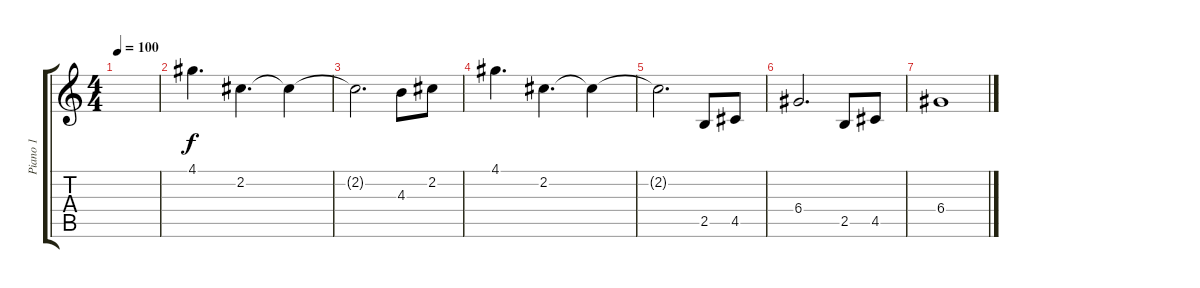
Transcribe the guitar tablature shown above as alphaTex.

\track ("Piano 1" "Piano 1") {instrument brightacousticpiano}
\staff {score tabs}
\tuning (E5 B4 G4 D4 A3 E3) {hide}
\ts (4 4)
\tempo 100
\clef g2
\ks c
|
4.1.4{d} 2.2.4{d} 2.2{t}.4 |
2.2{t}.2{d} 4.3.8 2.2.8 |
4.1.4{d} 2.2.4{d} 2.2{t}.4 |
2.2{t}.2{d} 2.5.8 4.5.8 |
6.4.2{d} 2.5.8 4.5.8 |
6.4.1
